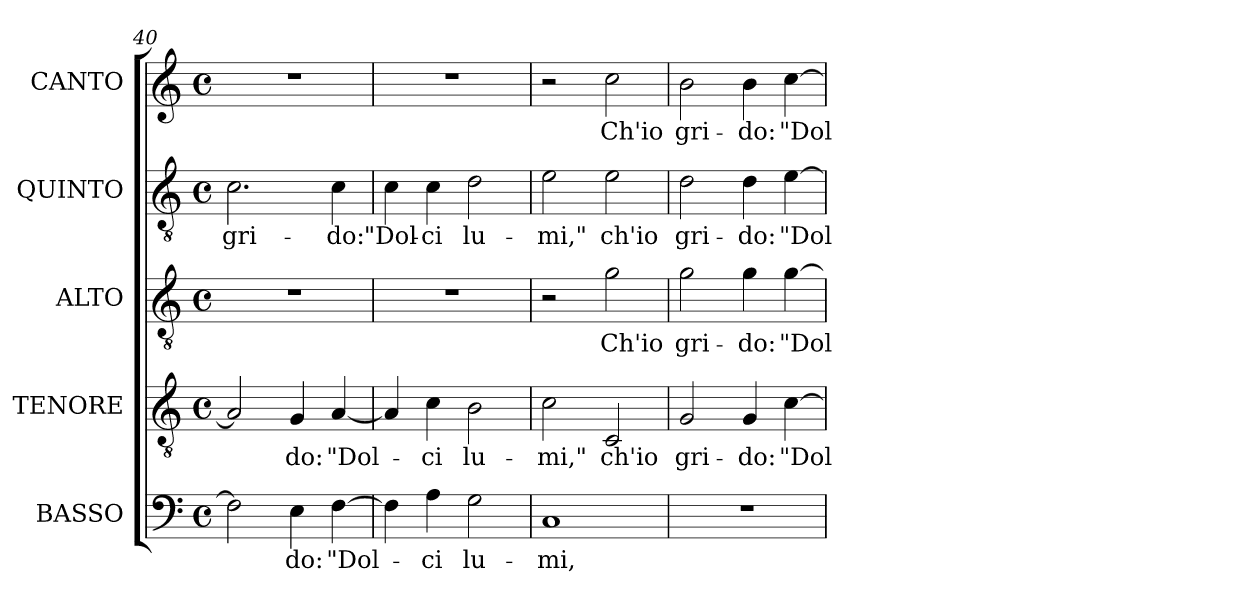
**kern	**text	**kern	**text	**kern	**text	**kern	**text	**kern	**text
*part5	*part5	*part4	*part4	*part3	*part3	*part2	*part2	*part1	*part1
*staff5	*staff5	*staff4	*staff4	*staff3	*staff3	*staff2	*staff2	*staff1	*staff1
*I"BASSO	*	*I"TENORE	*	*I"ALTO	*	*I"QUINTO	*	*I"CANTO	*
*I'B	*	*I'T	*	*I'A	*	*	*	*	*
*clefF4	*	*clefGv2	*	*clefGv2	*	*clefGv2	*	*clefG2	*
*	*	*ITrd7c12	*	*ITrd7c12	*	*ITrd7c12	*	*	*
*k[]	*	*k[]	*	*k[]	*	*k[]	*	*k[]	*
*C:	*	*C:	*	*C:	*	*C:	*	*C:	*
*M4/4	*	*M4/4	*	*M4/4	*	*M4/4	*	*M4/4	*
*met(c)	*	*met(c)	*	*met(c)	*	*met(c)	*	*met(c)	*
=40	=40	=40	=40	=40	=40	=40	=40	=40	=40
!	!	!	!	!	!	!	!LO:LY:b:color=#000000	!	!
2Fi\]	.	2AAi/]	.	1r	.	2.Ci\	gri-	1r	.
!	!LO:LY:b:color=#000000	!	!	!	!	!	!	!	!
!	!	!	!LO:LY:b:color=#000000	!	!	!	!	!	!
4Ei\	-do:	4GGi/	-do:	.	.	.	.	.	.
!	!LO:LY:b:color=#000000	!	!	!	!	!	!	!	!
!	!	!	!LO:LY:b:color=#000000	!	!	!	!	!	!
!	!	!	!	!	!	!	!LO:LY:b:color=#000000	!	!
[>4Fi\	"Dol-	[<4AAi/	"Dol-	.	.	4Ci\	-do:	.	.
!!LO:PB:g=z
=41	=41	=41	=41	=41	=41	=41	=41	=41	=41
!	!	!	!	!	!	!	!LO:LY:b:color=#000000	!	!
4Fi\]	.	4AAi/]	.	1r	.	4Ci\	"Dol-	1r	.
!	!LO:LY:b:color=#000000	!	!	!	!	!	!	!	!
!	!	!	!LO:LY:b:color=#000000	!	!	!	!	!	!
!	!	!	!	!	!	!	!LO:LY:b:color=#000000	!	!
4Ai\	-ci	4Ci\	-ci	.	.	4Ci\	-ci	.	.
!	!LO:LY:b:color=#000000	!	!	!	!	!	!	!	!
!	!	!	!LO:LY:b:color=#000000	!	!	!	!	!	!
!	!	!	!	!	!	!	!LO:LY:b:color=#000000	!	!
2Gi\	lu-	2BBi\	lu-	.	.	2Di\	lu-	.	.
=42	=42	=42	=42	=42	=42	=42	=42	=42	=42
!	!LO:LY:b:color=#000000	!	!	!	!	!	!	!	!
!	!	!	!LO:LY:b:color=#000000	!	!	!	!	!	!
!	!	!	!	!	!	!	!LO:LY:b:color=#000000	!	!
1Ci	-mi,	2Ci\	-mi,"	2r	.	2Ei\	-mi,"	2r	.
!	!	!	!LO:LY:b:color=#000000	!	!	!	!	!	!
!	!	!	!	!	!LO:LY:b:color=#000000	!	!	!	!
!	!	!	!	!	!	!	!LO:LY:b:color=#000000	!	!
!	!	!	!	!	!	!	!	!	!LO:LY:b:color=#000000
.	.	2CCi/	ch'io	2Gi\	Ch'io	2Ei\	ch'io	2cci\	Ch'io
=43	=43	=43	=43	=43	=43	=43	=43	=43	=43
!	!	!	!LO:LY:b:color=#000000	!	!	!	!	!	!
!	!	!	!	!	!LO:LY:b:color=#000000	!	!	!	!
!	!	!	!	!	!	!	!LO:LY:b:color=#000000	!	!
!	!	!	!	!	!	!	!	!	!LO:LY:b:color=#000000
1r	.	2GGi/	gri-	2Gi\	gri-	2Di\	gri-	2bi\	gri-
!	!	!	!LO:LY:b:color=#000000	!	!	!	!	!	!
!	!	!	!	!	!LO:LY:b:color=#000000	!	!	!	!
!	!	!	!	!	!	!	!LO:LY:b:color=#000000	!	!
!	!	!	!	!	!	!	!	!	!LO:LY:b:color=#000000
.	.	4GGi/	-do:	4Gi\	-do:	4Di\	-do:	4bi\	-do:
!	!	!	!LO:LY:b:color=#000000	!	!	!	!	!	!
!	!	!	!	!	!LO:LY:b:color=#000000	!	!	!	!
!	!	!	!	!	!	!	!LO:LY:b:color=#000000	!	!
!	!	!	!	!	!	!	!	!	!LO:LY:b:color=#000000
.	.	[>4Ci\	"Dol-	[>4Gi\	"Dol-	[>4Ei\	"Dol-	[>4cci\	"Dol-
=	=	=	=	=	=	=	=	=	=
*-	*-	*-	*-	*-	*-	*-	*-	*-	*-
